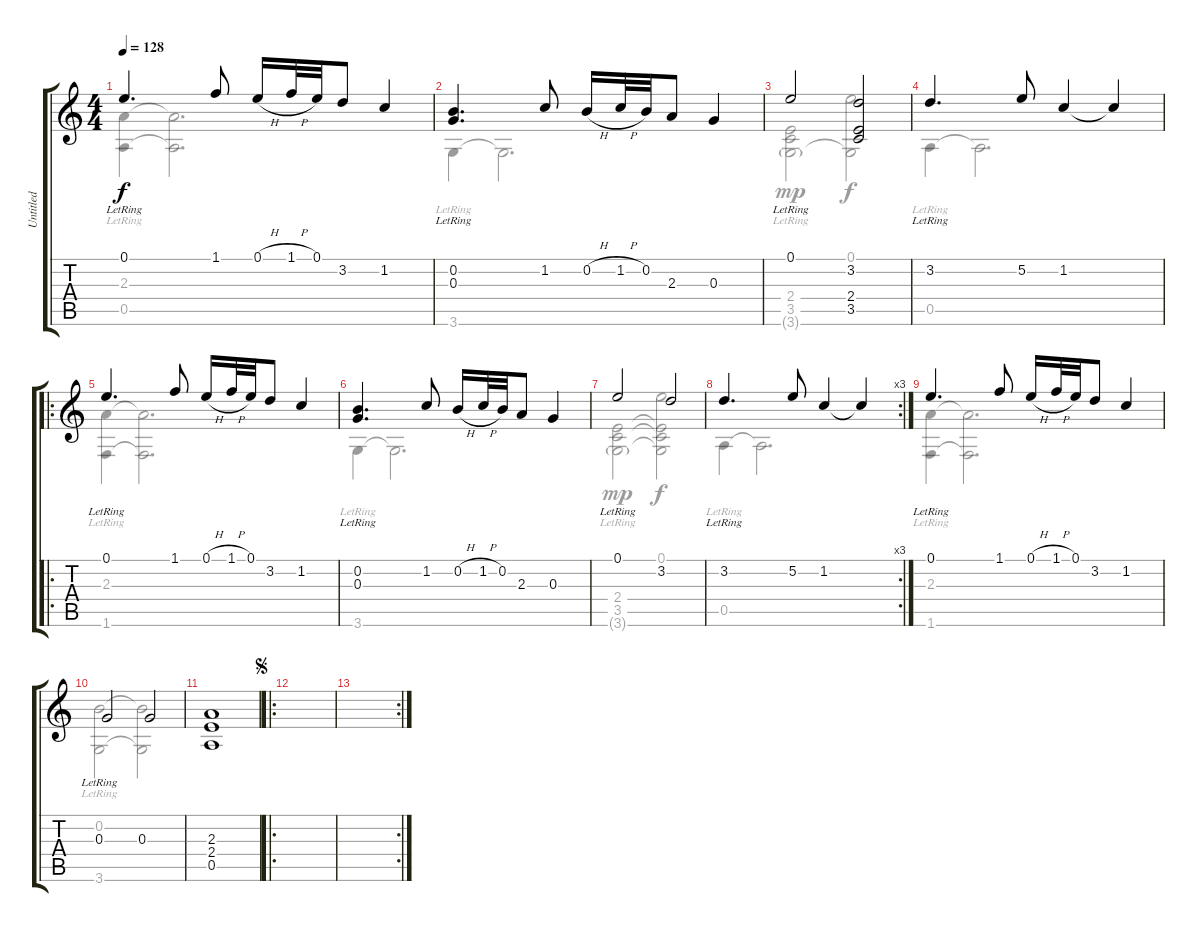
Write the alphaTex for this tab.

\track ("Untitled" "Untitled") {instrument acousticguitarnylon}
\staff {score tabs}
\tuning (E4 B3 G3 D3 A2 E2) {hide}
\voice
\ts (4 4)
\tempo 128
\tempo 140
\tempo 128
\clef g2
\ks c
0.1{lr}.4{d dy f instrument acousticguitarnylon} 1.1.8 0.1{h}.16 1.1{h}.32 0.1.32 3.2.8 1.2.4 |
(0.2{lr} 0.3{lr}).4{d} 1.2.8 0.2{h}.16 1.2{h}.32 0.2.32 2.3.8 0.3.4 |
0.1{lr}.2 (3.2 2.4 3.5).2 |
3.2{lr}.4{d} 5.2.8 1.2.4 1.2{t}.4 |
\ro
0.1{lr}.4{d} 1.1.8 0.1{h}.16 1.1{h}.32 0.1.32 3.2.8 1.2.4 |
(0.2{lr} 0.3{lr}).4{d} 1.2.8 0.2{h}.16 1.2{h}.32 0.2.32 2.3.8 0.3.4 |
0.1{lr}.2 3.2.2 |
\rc 3
3.2{lr}.4{d} 5.2.8 1.2.4 1.2{t}.4 |
0.1{lr}.4{d} 1.1.8 0.1{h}.16 1.1{h}.32 0.1.32 3.2.8 1.2.4 |
0.3{lr}.2 0.3.2 |
(2.3 2.4 0.5).1 |
\ro
\jump segno
|
\rc 2
|
|
|
\voice
\clef g2
\ottava regular
\simile none
\ks c
(2.3{lr} 0.5{lr}).4{dy f} (2.3{t} 0.5{t}).2{d} |
3.6{lr}.4 3.6{t}.2{d} |
(2.4{lr} 3.5{lr} 3.6{g lr}).2{dy mp} (0.1 3.6{t}).2{dy f} |
0.5{lr}.4 0.5{t}.2{d} |
(2.3{lr} 1.6{lr}).4 (2.3{t} 1.6{t}).2{d} |
3.6{lr}.4 3.6{t}.2{d} |
(2.4{lr} 3.5{lr} 3.6{g lr}).2{dy mp} (0.1 2.4{t} 3.5{t} 3.6{t}).2{dy f} |
0.5{lr}.4 0.5{t}.2{d} |
(2.3{lr} 1.6{lr}).4 (2.3{t} 1.6{t}).2{d} |
(0.2{lr} 3.6{lr}).2 (0.2{t} 3.6{t}).2 |
|
|
|
|
|
